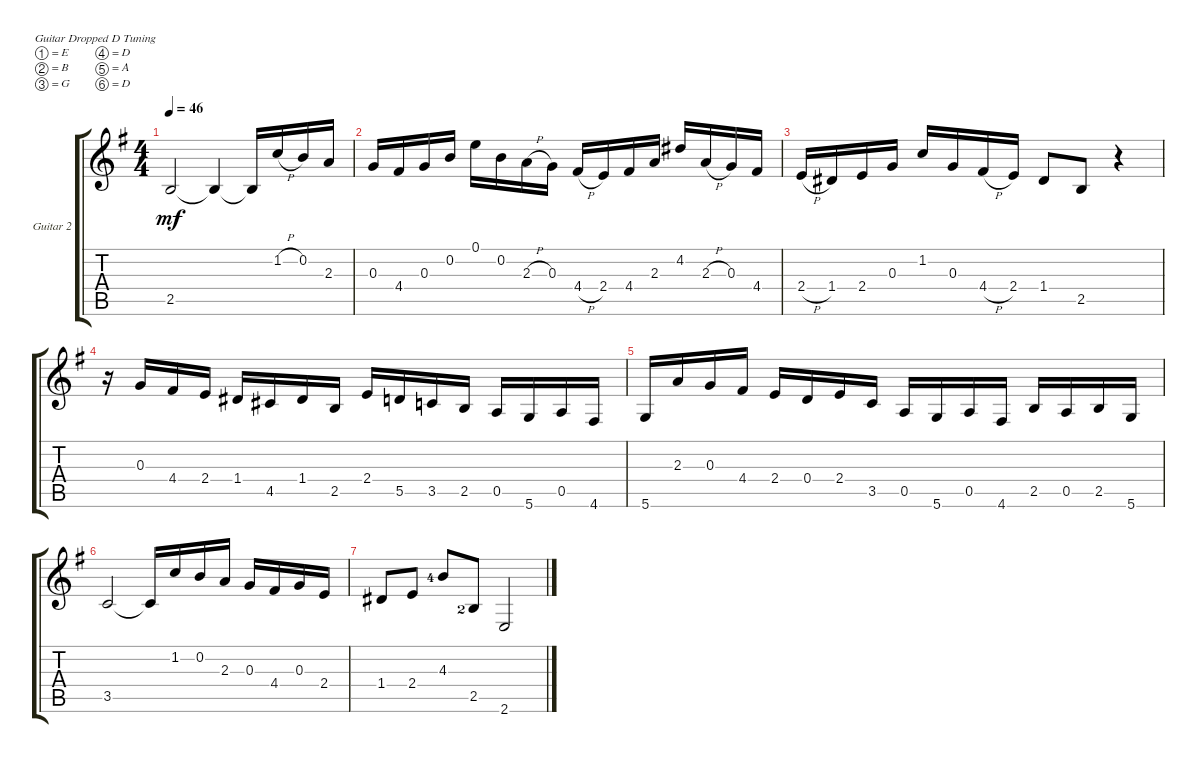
\bracketExtendMode groupsimilarinstruments
\firstSystemTrackNameOrientation horizontal
\otherSystemsTrackNameOrientation horizontal
\track ("Guitar 2" "Guitar 2") {instrument acousticguitarnylon}
\staff {score tabs}
\tuning (E4 B3 G3 D3 A2 D2)
\ts (4 4)
\tempo 46
\clef g2
\ks eminor
2.5{t}.2{dy mf} 2.5{t}.4 2.5{t}.16 1.2{h}.16 0.2.16 2.3.16 |
0.3.16 4.4.16 0.3.16 0.2.16 0.1.16 0.2.16 2.3{h}.16 0.3.16 4.4{h}.16 2.4.16 4.4.16 2.3.16 4.2.16 2.3{h}.16 0.3.16 4.4.16 |
2.4{h}.16 1.4.16 2.4.16 0.3.16 1.2.16 0.3.16 4.4{h}.16 2.4.16 1.4.8 2.5.8 r.4 |
r.16 0.3.16 4.4.16 2.4.16 1.4.16 4.5.16 1.4.16 2.5.16 2.4.16 5.5.16 3.5.16 2.5.16 0.5.16 5.6.16 0.5.16 4.6.16 |
5.6.16 2.3.16 0.3.16 4.4.16 2.4.16 0.4.16 2.4.16 3.5.16 0.5.16 5.6.16 0.5.16 4.6.16 2.5.16 0.5.16 2.5.16 5.6.16 |
3.5.2 3.5{t}.16 1.2.16 0.2.16 2.3.16 0.3.16 4.4.16 0.3.16 2.4.16 |
1.4.8 2.4.8 4.3{lf 5}.8 2.5{lf 3}.8 2.6.2
